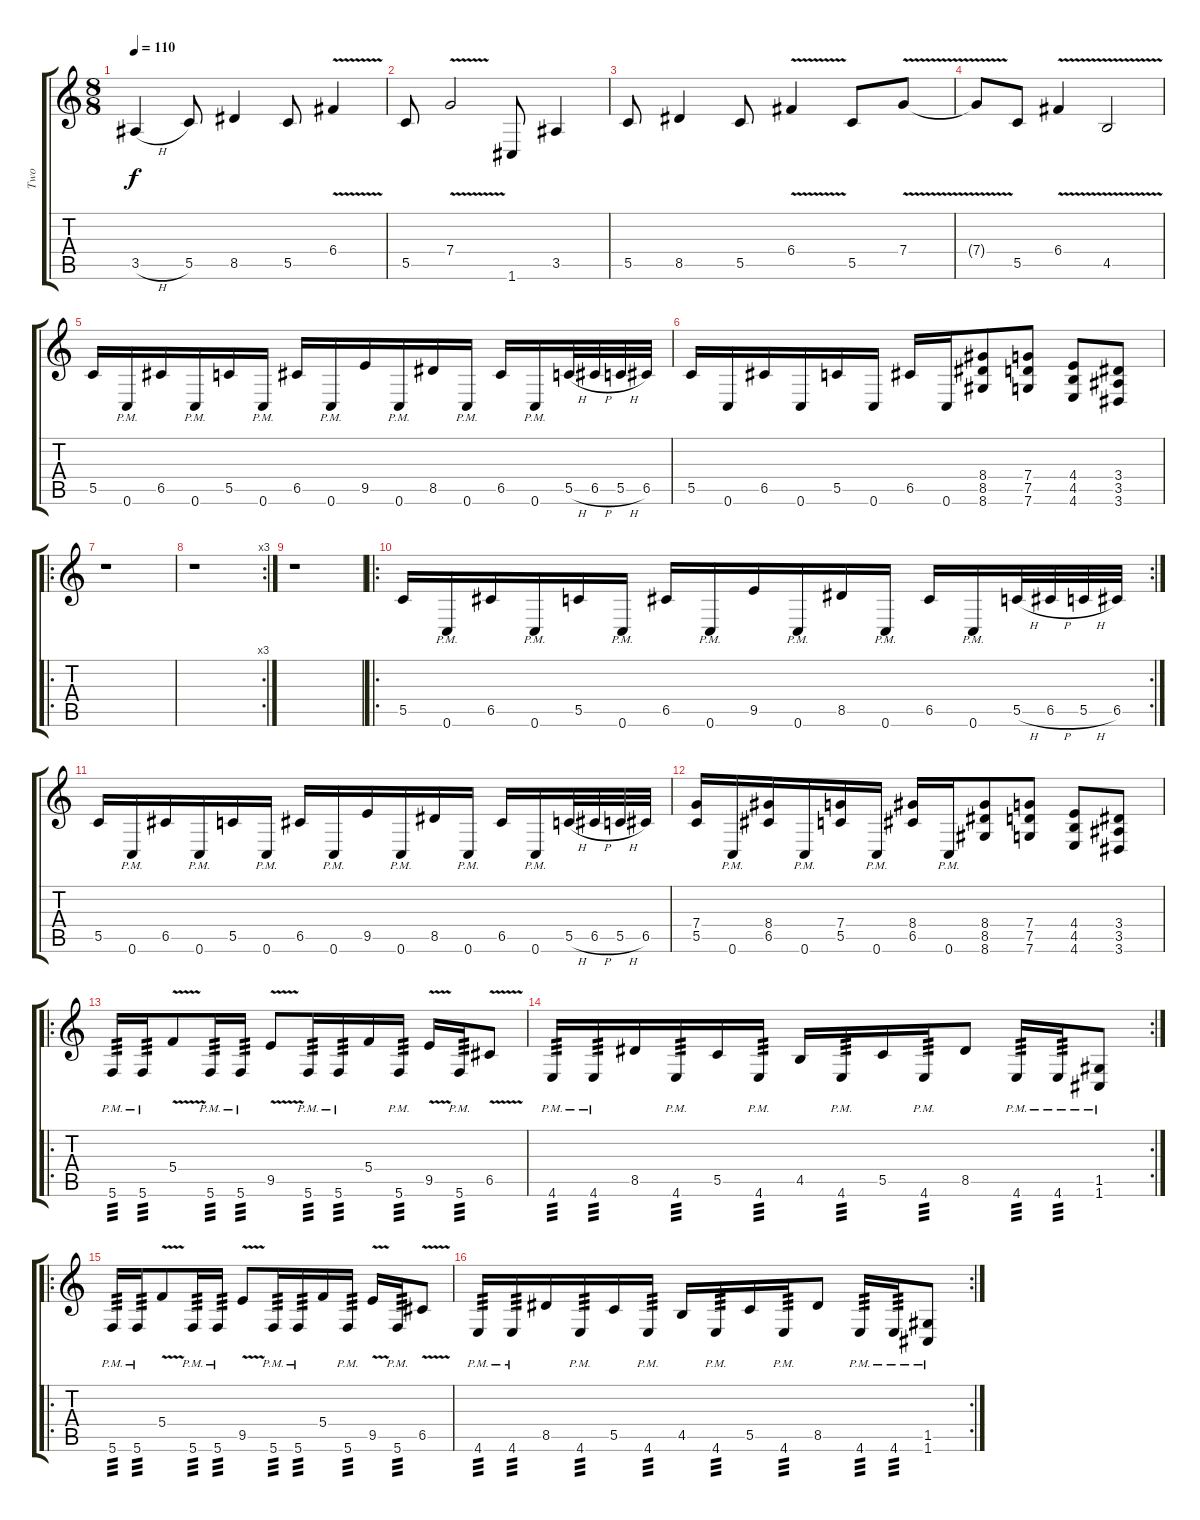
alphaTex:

\track ("Two" "Two") {instrument distortionguitar}
\staff {score tabs}
\tuning (D4 A3 F3 C3 G2 C2) {hide}
\ts (8 8)
\tempo 110
\clef g2
\ks c
3.5{h}.4{dy f} 5.5.8 8.5.4 5.5.8 6.4{v}.4 |
5.5.8 7.4{v}.2 1.6.8 3.5.4 |
5.5.8 8.5.4 5.5.8 6.4{v}.4 5.5.8 7.4{v}.8 |
7.4{v t}.8 5.5.8 6.4{v}.4 4.5{v}.2 |
5.5.16 0.6{pm}.16 6.5.16 0.6{pm}.16 5.5.16 0.6{pm}.16 6.5.16 0.6{pm}.16 9.5.16 0.6{pm}.16 8.5.16 0.6{pm}.16 6.5.16 0.6{pm}.16 5.5{h}.32 6.5{h}.32 5.5{h}.32 6.5.32 |
5.5.16 0.6.16 6.5.16 0.6.16 5.5.16 0.6.16 6.5.16 0.6.16 (8.4 8.5 8.6).8 (7.4 7.5 7.6).8 (4.4 4.5 4.6).8 (3.4 3.5 3.6).8 |
\ro
r.1 |
\rc 3
r.1 |
r.1 |
\ro
\rc 2
5.5.16 0.6{pm}.16 6.5.16 0.6{pm}.16 5.5.16 0.6{pm}.16 6.5.16 0.6{pm}.16 9.5.16 0.6{pm}.16 8.5.16 0.6{pm}.16 6.5.16 0.6{pm}.16 5.5{h}.32 6.5{h}.32 5.5{h}.32 6.5.32 |
5.5.16 0.6{pm}.16 6.5.16 0.6{pm}.16 5.5.16 0.6{pm}.16 6.5.16 0.6{pm}.16 9.5.16 0.6{pm}.16 8.5.16 0.6{pm}.16 6.5.16 0.6{pm}.16 5.5{h}.32 6.5{h}.32 5.5{h}.32 6.5.32 |
(7.4 5.5).16 0.6{pm}.16 (8.4 6.5).16 0.6{pm}.16 (7.4 5.5).16 0.6{pm}.16 (8.4 6.5).16 0.6{pm}.16 (8.4 8.5 8.6).8 (7.4 7.5 7.6).8 (4.4 4.5 4.6).8 (3.4 3.5 3.6).8 |
\ro
5.6{pm}.16{tp 3} 5.6{pm}.16{tp 3} 5.4{v}.8 5.6{pm}.16{tp 3} 5.6{pm}.16{tp 3} 9.5{v}.8 5.6{pm}.16{tp 3} 5.6{pm}.16{tp 3} 5.4.16 5.6{pm}.16{tp 3} 9.5{v}.16 5.6{pm}.16{tp 3} 6.5{v}.8 |
\rc 2
4.6{pm}.16{tp 3} 4.6{pm}.16{tp 3} 8.5.16 4.6{pm}.16{tp 3} 5.5.16 4.6{pm}.16{tp 3} 4.5.16 4.6{pm}.16{tp 3} 5.5.16 4.6{pm}.16{tp 3} 8.5.8 4.6{pm}.16{tp 3} 4.6{pm}.16{tp 3} (1.5{pm} 1.6{pm}).8 |
\ro
5.6{pm}.16{tp 3} 5.6{pm}.16{tp 3} 5.4{v}.8 5.6{pm}.16{tp 3} 5.6{pm}.16{tp 3} 9.5{v}.8 5.6{pm}.16{tp 3} 5.6{pm}.16{tp 3} 5.4.16 5.6{pm}.16{tp 3} 9.5{v}.16 5.6{pm}.16{tp 3} 6.5{v}.8 |
\rc 2
4.6{pm}.16{tp 3} 4.6{pm}.16{tp 3} 8.5.16 4.6{pm}.16{tp 3} 5.5.16 4.6{pm}.16{tp 3} 4.5.16 4.6{pm}.16{tp 3} 5.5.16 4.6{pm}.16{tp 3} 8.5.8 4.6{pm}.16{tp 3} 4.6{pm}.16{tp 3} (1.5{pm} 1.6{pm}).8
